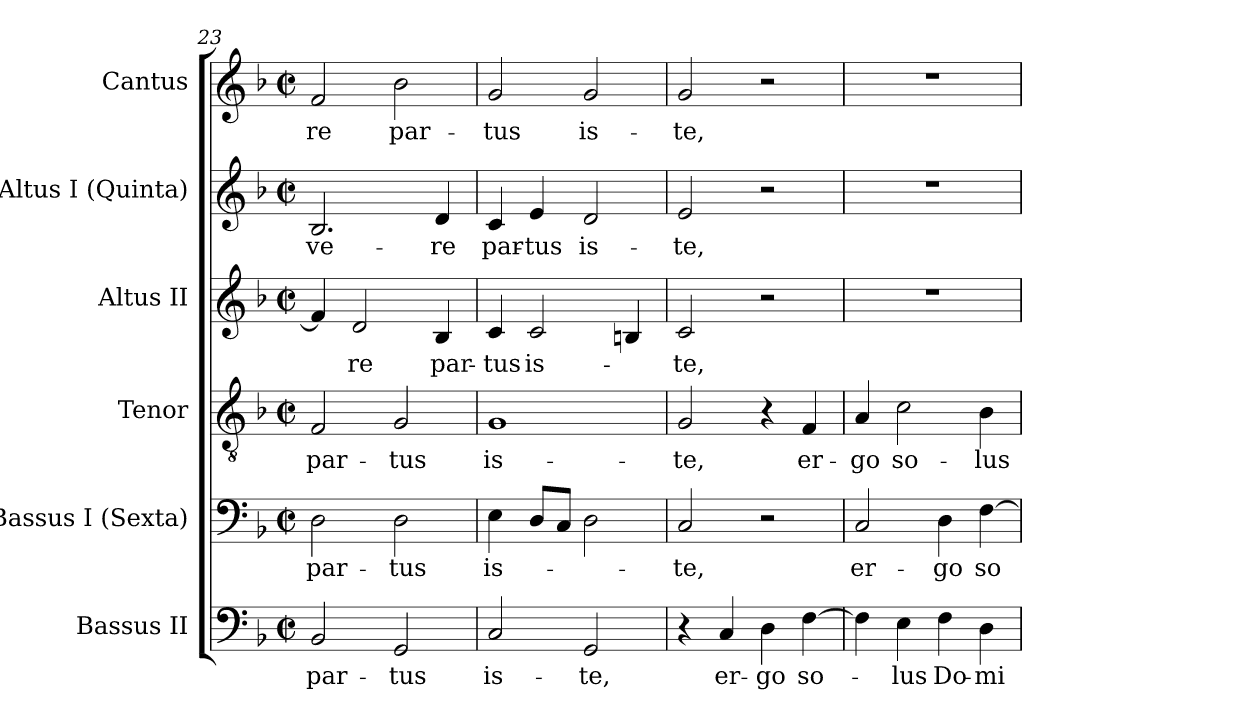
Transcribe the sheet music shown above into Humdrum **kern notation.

**kern	**text	**kern	**text	**kern	**text	**kern	**text	**kern	**text	**kern	**text
*part6	*part6	*part5	*part5	*part4	*part4	*part3	*part3	*part2	*part2	*part1	*part1
*staff6	*staff6	*staff5	*staff5	*staff4	*staff4	*staff3	*staff3	*staff2	*staff2	*staff1	*staff1
*I"Bassus II	*	*I"Bassus I (Sexta)	*	*I"Tenor	*	*I"Altus II	*	*I"Altus I (Quinta)	*	*I"Cantus	*
*I'B.	*	*I'B.	*	*I'T.	*	*I'A.	*	*I'A.	*	*I'S.	*
*clefF4	*	*clefF4	*	*clefGv2	*	*clefG2	*	*clefG2	*	*clefG2	*
*	*	*	*	*ITrd7c12	*	*	*	*	*	*	*
*k[b-]	*	*k[b-]	*	*k[b-]	*	*k[b-]	*	*k[b-]	*	*k[b-]	*
*F:	*	*F:	*	*F:	*	*F:	*	*F:	*	*F:	*
*M2/2	*	*M2/2	*	*M2/2	*	*M2/2	*	*M2/2	*	*M2/2	*
*met(c|)	*	*met(c|)	*	*met(c|)	*	*met(c|)	*	*met(c|)	*	*met(c|)	*
=23	=23	=23	=23	=23	=23	=23	=23	=23	=23	=23	=23
!	!LO:LY:b:color=#000000	!	!	!	!	!	!	!	!	!	!
!	!	!	!LO:LY:b:color=#000000	!	!	!	!	!	!	!	!
!	!	!	!	!	!LO:LY:b:color=#000000	!	!	!	!	!	!
!	!	!	!	!	!	!	!	!	!LO:LY:b:color=#000000	!	!
!	!	!	!	!	!	!	!	!	!	!	!LO:LY:b:color=#000000
2BB-i/	par-	2Di\	par-	2FFi/	par-	4fi/]	.	2.B-i/	ve-	2fi/	-re
!	!	!	!	!	!	!	!LO:LY:b:color=#000000	!	!	!	!
.	.	.	.	.	.	2di/	-re	.	.	.	.
!	!LO:LY:b:color=#000000	!	!	!	!	!	!	!	!	!	!
!	!	!	!LO:LY:b:color=#000000	!	!	!	!	!	!	!	!
!	!	!	!	!	!LO:LY:b:color=#000000	!	!	!	!	!	!
!	!	!	!	!	!	!	!	!	!	!	!LO:LY:b:color=#000000
2GGi/	-tus	2Di\	-tus	2GGi/	-tus	.	.	.	.	2b-i\	par-
!	!	!	!	!	!	!	!LO:LY:b:color=#000000	!	!	!	!
!	!	!	!	!	!	!	!	!	!LO:LY:b:color=#000000	!	!
.	.	.	.	.	.	4B-i/	par-	4di/	-re	.	.
!!LO:LB:g=z
=24	=24	=24	=24	=24	=24	=24	=24	=24	=24	=24	=24
!	!LO:LY:b:color=#000000	!	!	!	!	!	!	!	!	!	!
!	!	!	!LO:LY:b:color=#000000	!	!	!	!	!	!	!	!
!	!	!	!	!	!LO:LY:b:color=#000000	!	!	!	!	!	!
!	!	!	!	!	!	!	!LO:LY:b:color=#000000	!	!	!	!
!	!	!	!	!	!	!	!	!	!LO:LY:b:color=#000000	!	!
!	!	!	!	!	!	!	!	!	!	!	!LO:LY:b:color=#000000
2Ci/	is-	4Ei\	is-	1GGi	is-	4ci/	-tus	4ci/	par-	2gi/	-tus
!	!	!	!	!	!	!	!LO:LY:b:color=#000000	!	!	!	!
!	!	!	!	!	!	!	!	!	!LO:LY:b:color=#000000	!	!
.	.	8Di/L	.	.	.	2ci/	is-	4ei/	-tus	.	.
.	.	8Ci/J	.	.	.	.	.	.	.	.	.
!	!LO:LY:b:color=#000000	!	!	!	!	!	!	!	!	!	!
!	!	!	!	!	!	!	!	!	!LO:LY:b:color=#000000	!	!
!	!	!	!	!	!	!	!	!	!	!	!LO:LY:b:color=#000000
2GGi/	-te,	2Di\	.	.	.	.	.	2di/	is-	2gi/	is-
.	.	.	.	.	.	4Bni/	.	.	.	.	.
=25	=25	=25	=25	=25	=25	=25	=25	=25	=25	=25	=25
!	!	!	!LO:LY:b:color=#000000	!	!	!	!	!	!	!	!
!	!	!	!	!	!LO:LY:b:color=#000000	!	!	!	!	!	!
!	!	!	!	!	!	!	!LO:LY:b:color=#000000	!	!	!	!
!	!	!	!	!	!	!	!	!	!LO:LY:b:color=#000000	!	!
!	!	!	!	!	!	!	!	!	!	!	!LO:LY:b:color=#000000
4r	.	2Ci/	-te,	2GGi/	-te,	2ci/	-te,	2ei/	-te,	2gi/	-te,
!	!LO:LY:b:color=#000000	!	!	!	!	!	!	!	!	!	!
4Ci/	er-	.	.	.	.	.	.	.	.	.	.
!	!LO:LY:b:color=#000000	!	!	!	!	!	!	!	!	!	!
4Di\	-go	2r	.	4r	.	2r	.	2r	.	2r	.
!	!LO:LY:b:color=#000000	!	!	!	!	!	!	!	!	!	!
!	!	!	!	!	!LO:LY:b:color=#000000	!	!	!	!	!	!
[>4Fi\	so-	.	.	4FFi/	er-	.	.	.	.	.	.
=26	=26	=26	=26	=26	=26	=26	=26	=26	=26	=26	=26
!	!	!	!LO:LY:b:color=#000000	!	!	!	!	!	!	!	!
!	!	!	!	!	!LO:LY:b:color=#000000	!	!	!	!	!	!
4Fi\]	.	2Ci/	er-	4AAi/	-go	1r	.	1r	.	1r	.
!	!LO:LY:b:color=#000000	!	!	!	!	!	!	!	!	!	!
!	!	!	!	!	!LO:LY:b:color=#000000	!	!	!	!	!	!
4Ei\	-lus	.	.	2Ci\	so-	.	.	.	.	.	.
!	!LO:LY:b:color=#000000	!	!	!	!	!	!	!	!	!	!
!	!	!	!LO:LY:b:color=#000000	!	!	!	!	!	!	!	!
4Fi\	Do-	4Di\	-go	.	.	.	.	.	.	.	.
!	!LO:LY:b:color=#000000	!	!	!	!	!	!	!	!	!	!
!	!	!	!LO:LY:b:color=#000000	!	!	!	!	!	!	!	!
!	!	!	!	!	!LO:LY:b:color=#000000	!	!	!	!	!	!
4Di\	-mi-	[>4Fi\	so-	4BB-i\	-lus	.	.	.	.	.	.
=	=	=	=	=	=	=	=	=	=	=	=
*-	*-	*-	*-	*-	*-	*-	*-	*-	*-	*-	*-
